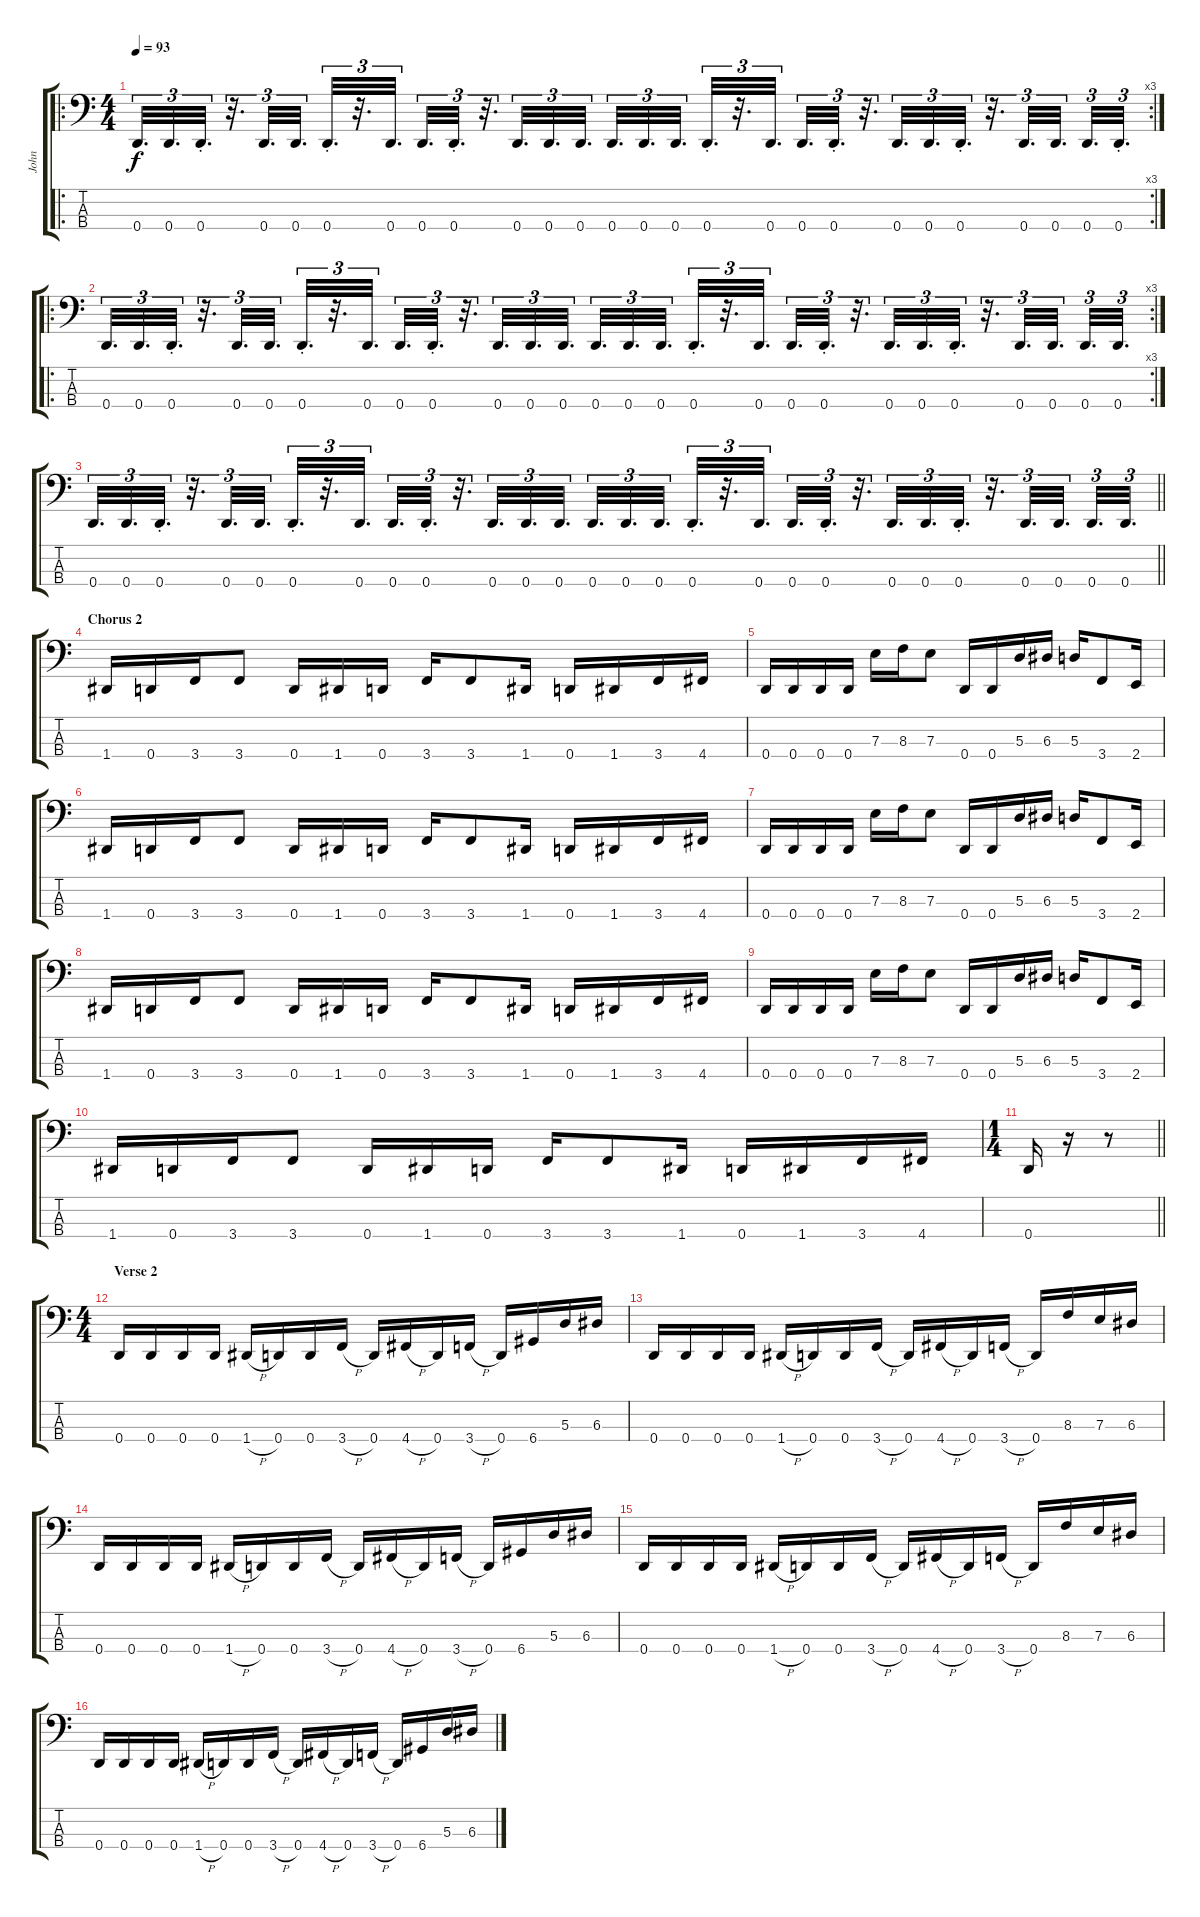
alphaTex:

\track ("John" "John") {instrument electricbasspick}
\staff {score tabs}
\tuning (G2 D2 A1 D1) {hide}
\ro
\rc 3
\ts (4 4)
\tempo 93
\clef f4
\ks c
0.4.32{d tu (3 2) dy f} 0.4.32{d tu (3 2)} 0.4{st}.32{d tu (3 2)} r.32{d tu (3 2)} 0.4.32{d tu (3 2)} 0.4.32{d tu (3 2)} 0.4{st}.32{d tu (3 2)} r.32{d tu (3 2)} 0.4.32{d tu (3 2)} 0.4.32{d tu (3 2)} 0.4{st}.32{d tu (3 2)} r.32{d tu (3 2)} 0.4.32{d tu (3 2)} 0.4.32{d tu (3 2)} 0.4.32{d tu (3 2)} 0.4.32{d tu (3 2)} 0.4.32{d tu (3 2)} 0.4.32{d tu (3 2)} 0.4{st}.32{d tu (3 2)} r.32{d tu (3 2)} 0.4.32{d tu (3 2)} 0.4.32{d tu (3 2)} 0.4{st}.32{d tu (3 2)} r.32{d tu (3 2)} 0.4.32{d tu (3 2)} 0.4.32{d tu (3 2)} 0.4{st}.32{d tu (3 2)} r.32{d tu (3 2)} 0.4.32{d tu (3 2)} 0.4.32{d tu (3 2)} 0.4.32{d tu (3 2)} 0.4{st}.32{d tu (3 2)} |
\ro
\rc 3
0.4.32{d tu (3 2)} 0.4.32{d tu (3 2)} 0.4{st}.32{d tu (3 2)} r.32{d tu (3 2)} 0.4.32{d tu (3 2)} 0.4.32{d tu (3 2)} 0.4{st}.32{d tu (3 2)} r.32{d tu (3 2)} 0.4.32{d tu (3 2)} 0.4.32{d tu (3 2)} 0.4{st}.32{d tu (3 2)} r.32{d tu (3 2)} 0.4.32{d tu (3 2)} 0.4.32{d tu (3 2)} 0.4.32{d tu (3 2)} 0.4.32{d tu (3 2)} 0.4.32{d tu (3 2)} 0.4.32{d tu (3 2)} 0.4{st}.32{d tu (3 2)} r.32{d tu (3 2)} 0.4.32{d tu (3 2)} 0.4.32{d tu (3 2)} 0.4{st}.32{d tu (3 2)} r.32{d tu (3 2)} 0.4.32{d tu (3 2)} 0.4.32{d tu (3 2)} 0.4{st}.32{d tu (3 2)} r.32{d tu (3 2)} 0.4.32{d tu (3 2)} 0.4.32{d tu (3 2)} 0.4.32{d tu (3 2)} 0.4.32{d tu (3 2)} |
\barLineRight lightlight
0.4.32{d tu (3 2)} 0.4.32{d tu (3 2)} 0.4{st}.32{d tu (3 2)} r.32{d tu (3 2)} 0.4.32{d tu (3 2)} 0.4.32{d tu (3 2)} 0.4{st}.32{d tu (3 2)} r.32{d tu (3 2)} 0.4.32{d tu (3 2)} 0.4.32{d tu (3 2)} 0.4{st}.32{d tu (3 2)} r.32{d tu (3 2)} 0.4.32{d tu (3 2)} 0.4.32{d tu (3 2)} 0.4.32{d tu (3 2)} 0.4.32{d tu (3 2)} 0.4.32{d tu (3 2)} 0.4.32{d tu (3 2)} 0.4{st}.32{d tu (3 2)} r.32{d tu (3 2)} 0.4.32{d tu (3 2)} 0.4.32{d tu (3 2)} 0.4{st}.32{d tu (3 2)} r.32{d tu (3 2)} 0.4.32{d tu (3 2)} 0.4.32{d tu (3 2)} 0.4{st}.32{d tu (3 2)} r.32{d tu (3 2)} 0.4.32{d tu (3 2)} 0.4.32{d tu (3 2)} 0.4.32{d tu (3 2)} 0.4.32{d tu (3 2)} |
\section ("" "Chorus 2")
1.4.16 0.4.16 3.4.16 3.4.8 0.4.16 1.4.16 0.4.16 3.4.16 3.4.8 1.4.16 0.4.16 1.4.16 3.4.16 4.4.16 |
0.4.16 0.4.16 0.4.16 0.4.16 7.3.16 8.3.16 7.3.8 0.4.16 0.4.16 5.3.16 6.3.16 5.3.16 3.4.8 2.4.16 |
1.4.16 0.4.16 3.4.16 3.4.8 0.4.16 1.4.16 0.4.16 3.4.16 3.4.8 1.4.16 0.4.16 1.4.16 3.4.16 4.4.16 |
0.4.16 0.4.16 0.4.16 0.4.16 7.3.16 8.3.16 7.3.8 0.4.16 0.4.16 5.3.16 6.3.16 5.3.16 3.4.8 2.4.16 |
1.4.16 0.4.16 3.4.16 3.4.8 0.4.16 1.4.16 0.4.16 3.4.16 3.4.8 1.4.16 0.4.16 1.4.16 3.4.16 4.4.16 |
0.4.16 0.4.16 0.4.16 0.4.16 7.3.16 8.3.16 7.3.8 0.4.16 0.4.16 5.3.16 6.3.16 5.3.16 3.4.8 2.4.16 |
1.4.16 0.4.16 3.4.16 3.4.8 0.4.16 1.4.16 0.4.16 3.4.16 3.4.8 1.4.16 0.4.16 1.4.16 3.4.16 4.4.16 |
\ts (1 4)
\barLineRight lightlight
0.4.16 r.16 r.8 |
\ts (4 4)
\section ("" "Verse 2")
0.4.16 0.4.16 0.4.16 0.4.16 1.4{h}.16 0.4.16 0.4.16 3.4{h}.16 0.4.16 4.4{h}.16 0.4.16 3.4{h}.16 0.4.16 6.4.16 5.3.16 6.3.16 |
0.4.16 0.4.16 0.4.16 0.4.16 1.4{h}.16 0.4.16 0.4.16 3.4{h}.16 0.4.16 4.4{h}.16 0.4.16 3.4{h}.16 0.4.16 8.3.16 7.3.16 6.3.16 |
0.4.16 0.4.16 0.4.16 0.4.16 1.4{h}.16 0.4.16 0.4.16 3.4{h}.16 0.4.16 4.4{h}.16 0.4.16 3.4{h}.16 0.4.16 6.4.16 5.3.16 6.3.16 |
0.4.16 0.4.16 0.4.16 0.4.16 1.4{h}.16 0.4.16 0.4.16 3.4{h}.16 0.4.16 4.4{h}.16 0.4.16 3.4{h}.16 0.4.16 8.3.16 7.3.16 6.3.16 |
0.4.16 0.4.16 0.4.16 0.4.16 1.4{h}.16 0.4.16 0.4.16 3.4{h}.16 0.4.16 4.4{h}.16 0.4.16 3.4{h}.16 0.4.16 6.4.16 5.3.16 6.3.16
